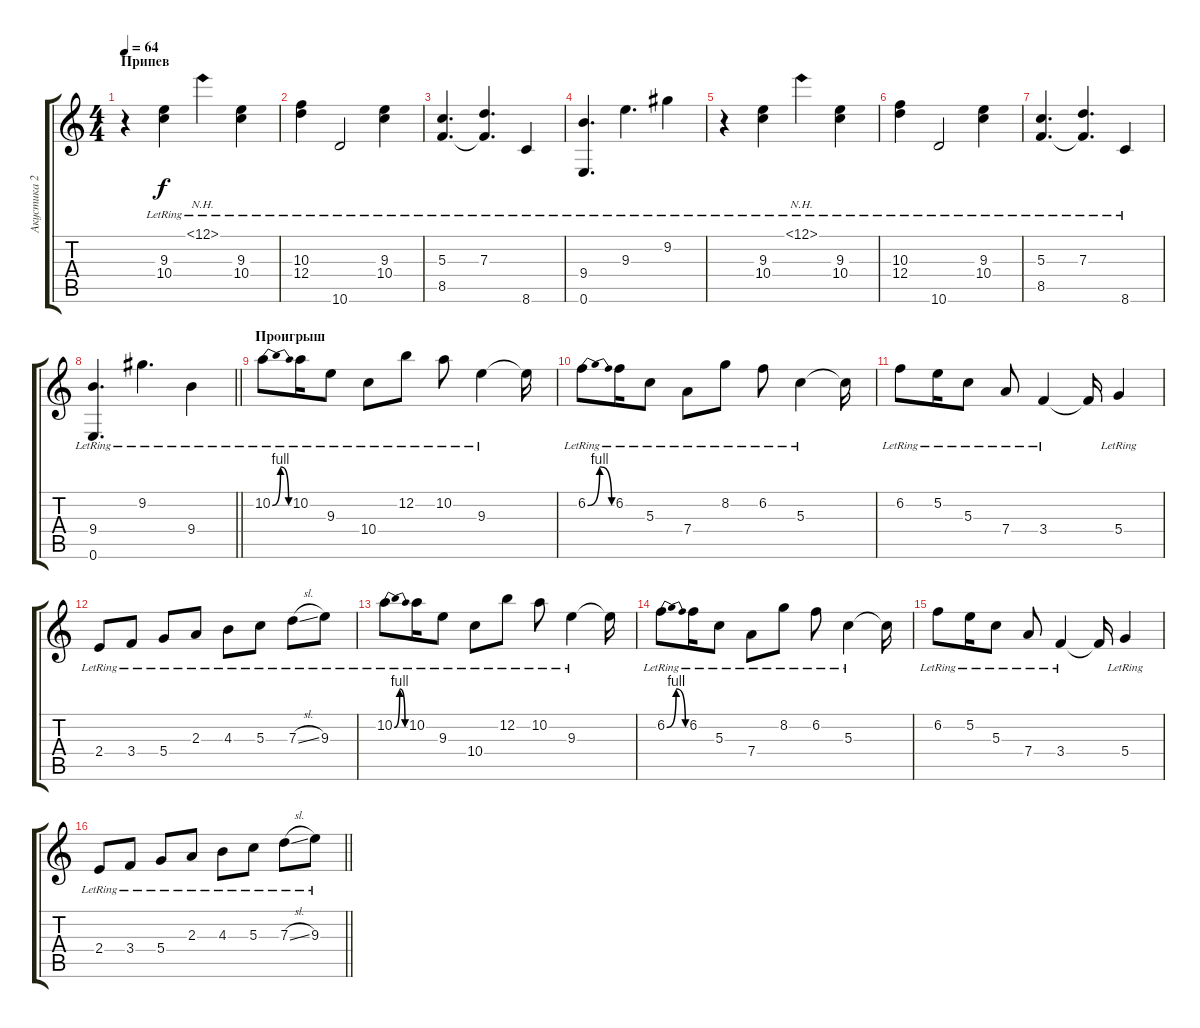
\track ("Акустика 2" "Акустика 2") {instrument acousticguitarsteel}
\staff {score tabs}
\tuning (E4 B3 G3 D3 A2 E2) {hide}
\ts (4 4)
\section ("" "Припев")
\tempo 64
\clef g2
\ks c
r.4{dy f} (9.3{lr} 10.4{lr}).4 12.1{nh lr}.4 (9.3{lr} 10.4{lr}).4 |
(10.3{lr} 12.4{lr}).4 10.6{lr}.2 (9.3{lr} 10.4{lr}).4 |
(5.3{lr} 8.5{lr}).4{d} (7.3{lr} 8.5{t}).4{d} 8.6{lr}.4 |
(9.4{lr} 0.6{lr}).4{d} 9.3{lr}.4{d} 9.2{lr}.4 |
r.4 (9.3{lr} 10.4{lr}).4 12.1{nh lr}.4 (9.3{lr} 10.4{lr}).4 |
(10.3{lr} 12.4{lr}).4 10.6{lr}.2 (9.3{lr} 10.4{lr}).4 |
(5.3{lr} 8.5{lr}).4{d} (7.3{lr} 8.5{t}).4{d} 8.6{lr}.4 |
\barLineRight lightlight
(9.4{lr} 0.6{lr}).4{d} 9.2{lr}.4{d} 9.4{lr}.4 |
\section ("" "Проигрыш")
10.2{be (bendrelease 0 0 15 4 45 4 60 0) lr}.8 10.2{lr}.16 9.3{lr}.8 10.4{lr}.8 12.2{lr}.8 10.2{lr}.8 9.3{lr}.4 9.3{t}.16 |
6.2{be (bendrelease 0 0 15 4 45 4 60 0) lr}.8 6.2{lr}.16 5.3{lr}.8 7.4{lr}.8 8.2{lr}.8 6.2{lr}.8 5.3{lr}.4 5.3{t}.16 |
6.2{lr}.8 5.2{lr}.16 5.3{lr}.8 7.4{lr}.8 3.4{lr}.4 3.4{t}.16 5.4{lr}.4 |
2.4{lr}.8 3.4{lr}.8 5.4{lr}.8 2.3{lr}.8 4.3{lr}.8 5.3{lr}.8 7.3{sl lr}.8 9.3{lr}.8 |
10.2{be (bendrelease 0 0 15 4 45 4 60 0) lr}.8 10.2{lr}.16 9.3{lr}.8 10.4{lr}.8 12.2{lr}.8 10.2{lr}.8 9.3{lr}.4 9.3{t}.16 |
6.2{be (bendrelease 0 0 15 4 45 4 60 0) lr}.8 6.2{lr}.16 5.3{lr}.8 7.4{lr}.8 8.2{lr}.8 6.2{lr}.8 5.3{lr}.4 5.3{t}.16 |
6.2{lr}.8 5.2{lr}.16 5.3{lr}.8 7.4{lr}.8 3.4{lr}.4 3.4{t}.16 5.4{lr}.4 |
\barLineRight lightlight
2.4{lr}.8 3.4{lr}.8 5.4{lr}.8 2.3{lr}.8 4.3{lr}.8 5.3{lr}.8 7.3{sl lr}.8 9.3{sl lr}.8
